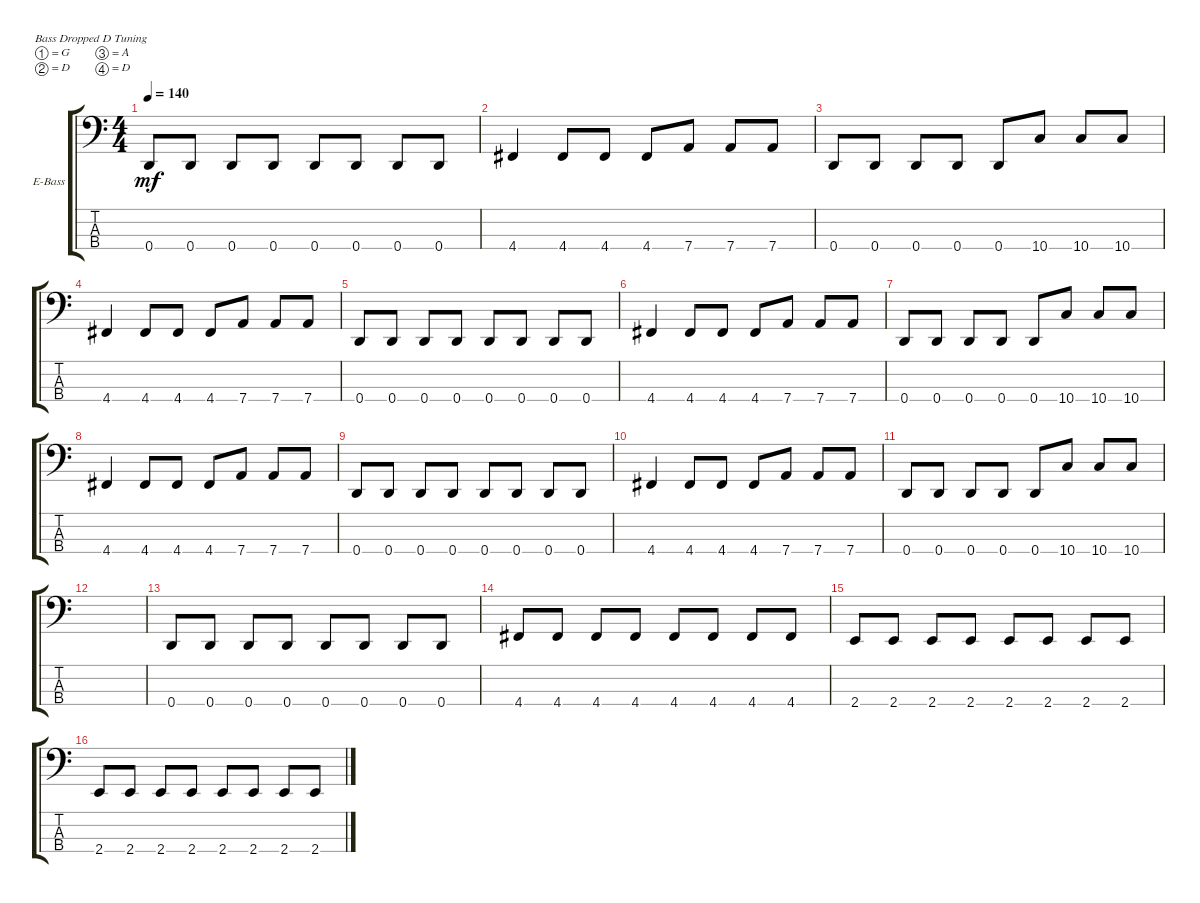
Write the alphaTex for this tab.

\defaultSystemsLayout 4
\bracketExtendMode groupsimilarinstruments
\firstSystemTrackNameOrientation horizontal
\otherSystemsTrackNameOrientation horizontal
\track ("Electric Bass" "E-Bass") {instrument electricbassfinger}
\staff {score tabs}
\tuning (G2 D2 A1 D1)
\ts (4 4)
\tempo 140
\clef f4
\ks c
0.4.8{dy mf} 0.4.8 0.4.8 0.4.8 0.4.8 0.4.8 0.4.8 0.4.8 |
4.4.4 4.4.8 4.4.8 4.4.8 7.4.8 7.4.8 7.4.8 |
0.4.8 0.4.8 0.4.8 0.4.8 0.4.8 10.4.8 10.4.8 10.4.8 |
4.4.4 4.4.8 4.4.8 4.4.8 7.4.8 7.4.8 7.4.8 |
0.4.8 0.4.8 0.4.8 0.4.8 0.4.8 0.4.8 0.4.8 0.4.8 |
4.4.4 4.4.8 4.4.8 4.4.8 7.4.8 7.4.8 7.4.8 |
0.4.8 0.4.8 0.4.8 0.4.8 0.4.8 10.4.8 10.4.8 10.4.8 |
4.4.4 4.4.8 4.4.8 4.4.8 7.4.8 7.4.8 7.4.8 |
0.4.8 0.4.8 0.4.8 0.4.8 0.4.8 0.4.8 0.4.8 0.4.8 |
4.4.4 4.4.8 4.4.8 4.4.8 7.4.8 7.4.8 7.4.8 |
0.4.8 0.4.8 0.4.8 0.4.8 0.4.8 10.4.8 10.4.8 10.4.8 |
|
0.4.8 0.4.8 0.4.8 0.4.8 0.4.8 0.4.8 0.4.8 0.4.8 |
4.4.8 4.4.8 4.4.8 4.4.8 4.4.8 4.4.8 4.4.8 4.4.8 |
2.4.8 2.4.8 2.4.8 2.4.8 2.4.8 2.4.8 2.4.8 2.4.8 |
2.4.8 2.4.8 2.4.8 2.4.8 2.4.8 2.4.8 2.4.8 2.4.8
